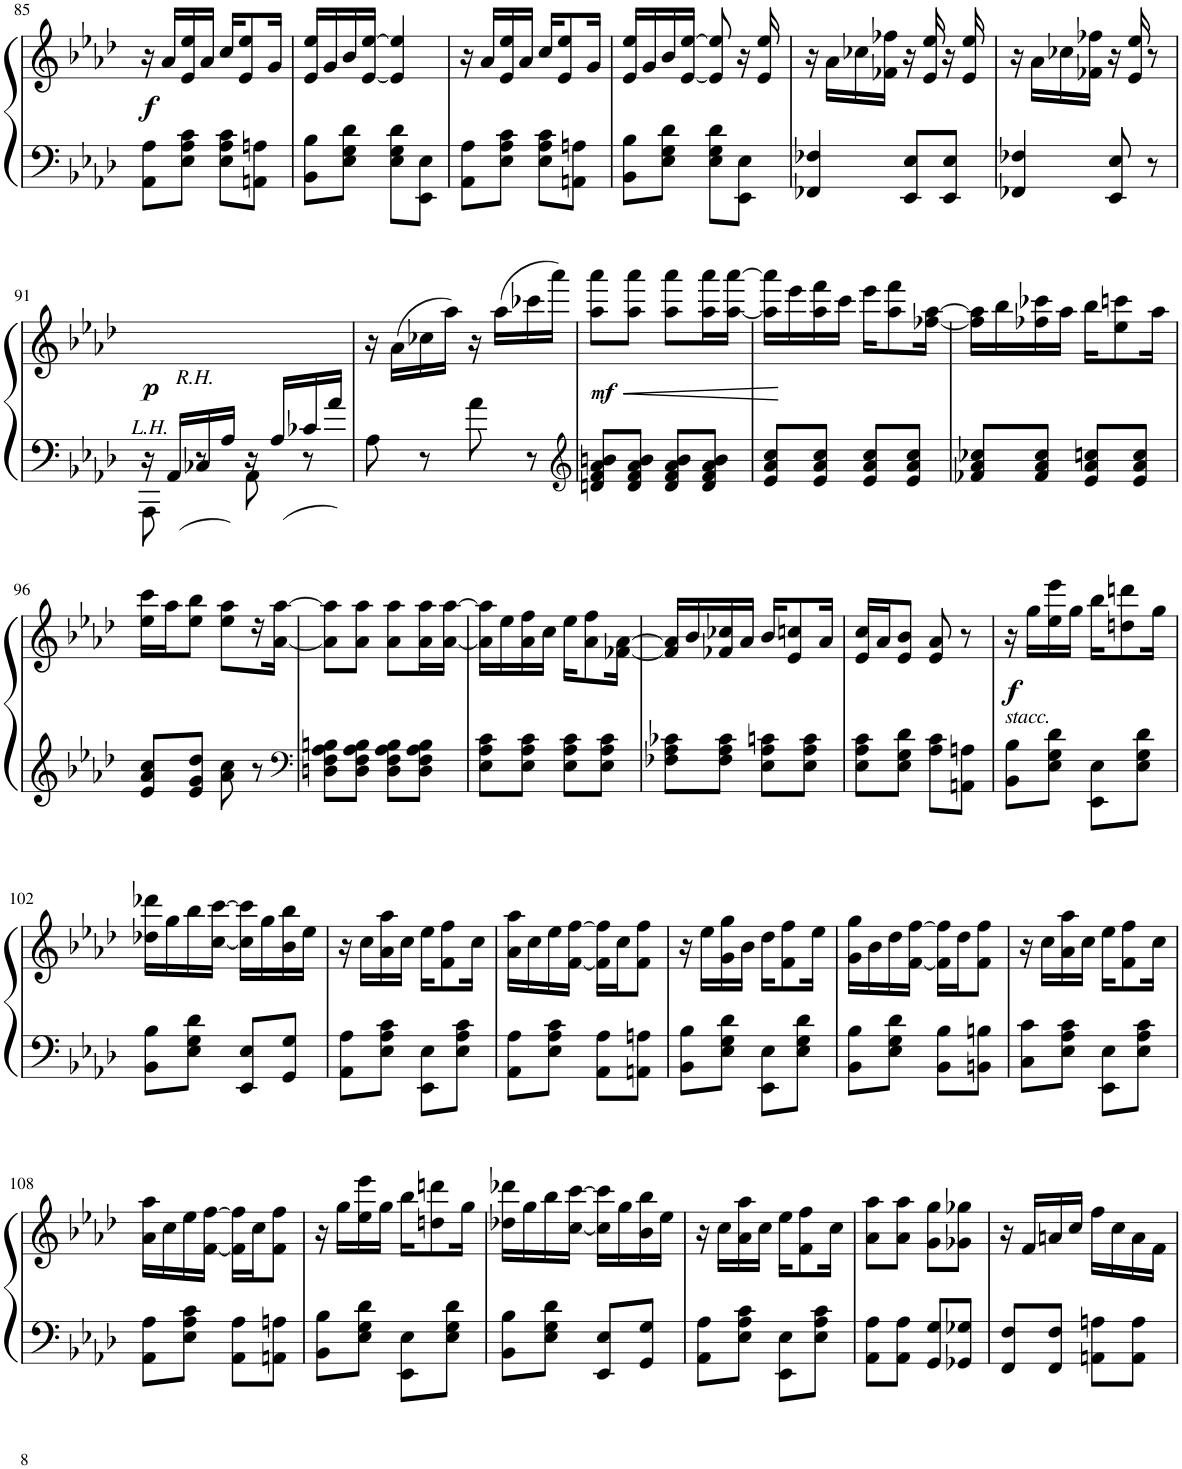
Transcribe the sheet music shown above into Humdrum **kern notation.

**kern	**kern	**dynam
*part1	*part1	*part1
*staff2	*staff1	*staff1/2
*I"Piano	*	*
*I'Pno.	*	*
!!LO:PB:g=z
*clefF4	*clefG2	*
*k[b-e-a-d-]	*k[b-e-a-d-]	*
*M2/4	*M2/4	*
=85	=85	=85
!	!	!LO:DY:b
8AA-\ 8A-\L	16r	f
.	16a-/LL	.
8E-\ 8A-\ 8c\J	16e-/ 16ee-/	.
.	16a-/JJ	.
8E-\ 8A-\ 8c\L	16cc/KL	.
.	8e-/ 8ee-/	.
8AAn\ 8An\J	.	.
.	16g/Jk	.
=86	=86	=86
8BB-\ 8B-\L	16e-/ 16ee-/LL	.
.	16g/	.
8E-\ 8G\ 8d-\J	16b-/	.
.	[16e-/ [16ee-/JJ	.
8E-\ 8G\ 8d-\L	4e-/] 4ee-/]	.
8EE-\ 8E-\J	.	.
=87	=87	=87
8AA-\ 8A-\L	16r	.
.	16a-/LL	.
8E-\ 8A-\ 8c\J	16e-/ 16ee-/	.
.	16a-/JJ	.
8E-\ 8A-\ 8c\L	16cc/KL	.
.	8e-/ 8ee-/	.
8AAn\ 8An\J	.	.
.	16g/Jk	.
=88	=88	=88
8BB-\ 8B-\L	16e-/ 16ee-/LL	.
.	16g/	.
8E-\ 8G\ 8d-\J	16b-/	.
.	[16e-/ [16ee-/JJ	.
8E-\ 8G\ 8d-\L	8e-/] 8ee-/]	.
8EE-\ 8E-\J	16r	.
.	16e-/ 16ee-/	.
=89	=89	=89
4FF-X/ 4F-X/	16r	.
.	16a-\LL	.
.	16cc-X\	.
.	16f-X\ 16ff-X\JJ	.
8EE-/ 8E-/L	16r	.
.	16e-/ 16ee-/	.
8EE-/ 8E-/J	16r	.
.	16e-/ 16ee-/	.
=90	=90	=90
4FF-X/ 4F-X/	16r	.
.	16a-\LL	.
.	16cc-X\	.
.	16f-X\ 16ff-X\JJ	.
8EE-/ 8E-/	16r	.
.	16e-/ 16ee-/	.
8r	8r	.
!!LO:LB:g=z
=91	=91	=91
*^	*	*
!LO:TX:a:i:t=L.H.	!	!	!
!	!	!	!LO:DY:b
16ryy	8AAA-\	16r	p
!	!	!LO:TX:b:i:t=R.H.	!
16AA-/LL	.	8.ryy	.
16C-X/	8r	.	.
16A-/JJ	.	.	.
16ryy	8AA-\	16r	.
16A-/LL	.	8.ryy	.
16c-X/	8r	.	.
16a-/JJ	.	.	.
*v	*v	*	*
=92	=92	=92
8A-\	16r	.
.	(16a-\LL	.
8r	16cc-X\	.
.	16aa-\JJ)	.
8a-\	16r	.
.	(16aa-\LL	.
8r	16ccc-X\	.
.	16aaa-\JJ)	.
=93	=93	=93
*clefG2	*	*
!	!	!LO:HP:b
!	!	!LO:DY:n=1:b
8dn/ 8f/ 8a-/ 8bn/L	8aa-\ 8aaa-\L	< mf
8d/ 8f/ 8a-/ 8b/J	8aa-\ 8aaa-\J	.
8d/ 8f/ 8a-/ 8b/L	8aa-\ 8aaa-\L	.
8d/ 8f/ 8a-/ 8b/J	16aa-\ 16aaa-\L	.
.	[16aa-\ [16aaa-\JJ	.
=94	=94	=94
8e-/ 8a-/ 8cc/L	16aa-\] 16aaa-\]LL	.
.	16eee-\	[
8e-/ 8a-/ 8cc/J	16aa-\ 16fff\	.
.	16ccc\JJ	.
8e-/ 8a-/ 8cc/L	16eee-\KL	.
.	8aa-\ 8fff\	.
8e-/ 8a-/ 8cc/J	.	.
.	[16ff-X\ [16aa-\Jk	.
=95	=95	=95
8f-X/ 8a-/ 8cc-X/L	16ff-\] 16aa-\]LL	.
.	16bb-\	.
8f-/ 8a-/ 8cc-/J	16ff-X\ 16ccc-X\	.
.	16aa-\JJ	.
8e-/ 8a-/ 8ccn/L	16bb-\KL	.
.	8ee-\ 8cccn\	.
8e-/ 8a-/ 8cc/J	.	.
.	16aa-\Jk	.
!!LO:LB:g=z
=96	=96	=96
8e-/ 8a-/ 8cc/L	16ee-\ 16ccc\LL	.
.	16aa-\J	.
8e-/ 8g/ 8dd-/J	8ee-\ 8bb-\J	.
8a-\ 8cc\	8ee-\ 8aa-\L	.
8r	16r	.
.	[16a-\ [16aa-\JJ	.
=97	=97	=97
*clefF4	*	*
8Dn\ 8F\ 8A-\ 8Bn\L	8a-\] 8aa-\]L	.
8D\ 8F\ 8A-\ 8B\J	8a-\ 8aa-\J	.
8D\ 8F\ 8A-\ 8B\L	8a-\ 8aa-\L	.
8D\ 8F\ 8A-\ 8B\J	16a-\ 16aa-\L	.
.	[16a-\ [16aa-\JJ	.
=98	=98	=98
8E-\ 8A-\ 8c\L	16a-\] 16aa-\]LL	.
.	16ee-\	.
8E-\ 8A-\ 8c\J	16a-\ 16ff\	.
.	16cc\JJ	.
8E-\ 8A-\ 8c\L	16ee-\KL	.
.	8a-\ 8ff\	.
8E-\ 8A-\ 8c\J	.	.
.	[16f-X\ [16a-\Jk	.
=99	=99	=99
8F-X\ 8A-\ 8c-X\L	16f-/] 16a-/]LL	.
.	16b-/	.
8F-\ 8A-\ 8c-\J	16f-X/ 16cc-X/	.
.	16a-/JJ	.
8E-\ 8A-\ 8cn\L	16b-/KL	.
.	8e-/ 8ccn/	.
8E-\ 8A-\ 8c\J	.	.
.	16a-/Jk	.
=100	=100	=100
8E-\ 8A-\ 8c\L	16e-/ 16cc/LL	.
.	16a-/J	.
8E-\ 8G\ 8d-\J	8e-/ 8b-/J	.
8A-\ 8c\L	8e-/ 8a-/	.
8AAn\ 8An\J	8r	.
=101	=101	=101
!	!LO:TX:b:i:t=stacc.	!
!	!	!LO:DY:b
8BB-\ 8B-\L	16r	f
.	16gg\LL	.
8E-\ 8G\ 8d-\J	16ee-\ 16eee-\	.
.	16gg\JJ	.
8EE-\ 8E-\L	16bb-\KL	.
.	8ddn\ 8dddn\	.
8E-\ 8G\ 8d-\J	.	.
.	16gg\Jk	.
!!LO:LB:g=z
=102	=102	=102
8BB-\ 8B-\L	16dd-X\ 16ddd-X\LL	.
.	16gg\	.
8E-\ 8G\ 8d-\J	16bb-\	.
.	[16cc\ [16ccc\JJ	.
8EE-/ 8E-/L	16cc\] 16ccc\]LL	.
.	16gg\	.
8GG/ 8G/J	16b-\ 16bb-\	.
.	16ee-\JJ	.
=103	=103	=103
8AA-\ 8A-\L	16r	.
.	16cc\LL	.
8E-\ 8A-\ 8c\J	16a-\ 16aa-\	.
.	16cc\JJ	.
8EE-\ 8E-\L	16ee-\KL	.
.	8f\ 8ff\	.
8E-\ 8A-\ 8c\J	.	.
.	16cc\Jk	.
=104	=104	=104
8AA-\ 8A-\L	16a-\ 16aa-\LL	.
.	16cc\	.
8E-\ 8A-\ 8c\J	16ee-\	.
.	[16f\ [16ff\JJ	.
8AA-\ 8A-\L	16f\] 16ff\]LL	.
.	16cc\J	.
8AAn\ 8An\J	8f\ 8ff\J	.
=105	=105	=105
8BB-\ 8B-\L	16r	.
.	16ee-\LL	.
8E-\ 8G\ 8d-\J	16g\ 16gg\	.
.	16b-\JJ	.
8EE-\ 8E-\L	16dd-\KL	.
.	8f\ 8ff\	.
8E-\ 8G\ 8d-\J	.	.
.	16ee-\Jk	.
=106	=106	=106
8BB-\ 8B-\L	16g\ 16gg\LL	.
.	16b-\	.
8E-\ 8G\ 8d-\J	16dd-\	.
.	[16f\ [16ff\JJ	.
8BB-\ 8B-\L	16f\] 16ff\]LL	.
.	16dd-\J	.
8BBn\ 8Bn\J	8f\ 8ff\J	.
=107	=107	=107
8C\ 8c\L	16r	.
.	16cc\LL	.
8E-\ 8A-\ 8c\J	16a-\ 16aa-\	.
.	16cc\JJ	.
8EE-\ 8E-\L	16ee-\KL	.
.	8f\ 8ff\	.
8E-\ 8A-\ 8c\J	.	.
.	16cc\Jk	.
!!LO:LB:g=z
=108	=108	=108
8AA-\ 8A-\L	16a-\ 16aa-\LL	.
.	16cc\	.
8E-\ 8A-\ 8c\J	16ee-\	.
.	[16f\ [16ff\JJ	.
8AA-\ 8A-\L	16f\] 16ff\]LL	.
.	16cc\J	.
8AAn\ 8An\J	8f\ 8ff\J	.
=109	=109	=109
8BB-\ 8B-\L	16r	.
.	16gg\LL	.
8E-\ 8G\ 8d-\J	16ee-\ 16eee-\	.
.	16gg\JJ	.
8EE-\ 8E-\L	16bb-\KL	.
.	8ddn\ 8dddn\	.
8E-\ 8G\ 8d-\J	.	.
.	16gg\Jk	.
=110	=110	=110
8BB-\ 8B-\L	16dd-X\ 16ddd-X\LL	.
.	16gg\	.
8E-\ 8G\ 8d-\J	16bb-\	.
.	[16cc\ [16ccc\JJ	.
8EE-/ 8E-/L	16cc\] 16ccc\]LL	.
.	16gg\	.
8GG/ 8G/J	16b-\ 16bb-\	.
.	16ee-\JJ	.
=111	=111	=111
8AA-\ 8A-\L	16r	.
.	16cc\LL	.
8E-\ 8A-\ 8c\J	16a-\ 16aa-\	.
.	16cc\JJ	.
8EE-\ 8E-\L	16ee-\KL	.
.	8f\ 8ff\	.
8E-\ 8A-\ 8c\J	.	.
.	16cc\Jk	.
=112	=112	=112
8AA-\ 8A-\L	8a-\ 8aa-\L	.
8AA-\ 8A-\J	8a-\ 8aa-\J	.
8GG/ 8G/L	8g\ 8gg\L	.
8GG-X/ 8G-X/J	8g-X\ 8gg-X\J	.
=113	=113	=113
8FF/ 8F/L	16r	.
.	16f/LL	.
8FF/ 8F/J	16an/	.
.	16cc/JJ	.
8AAn\ 8An\L	16ff\LL	.
.	16cc\	.
8AA\ 8A\J	16a\	.
.	16f\JJ	.
=	=	=
*-	*-	*-
